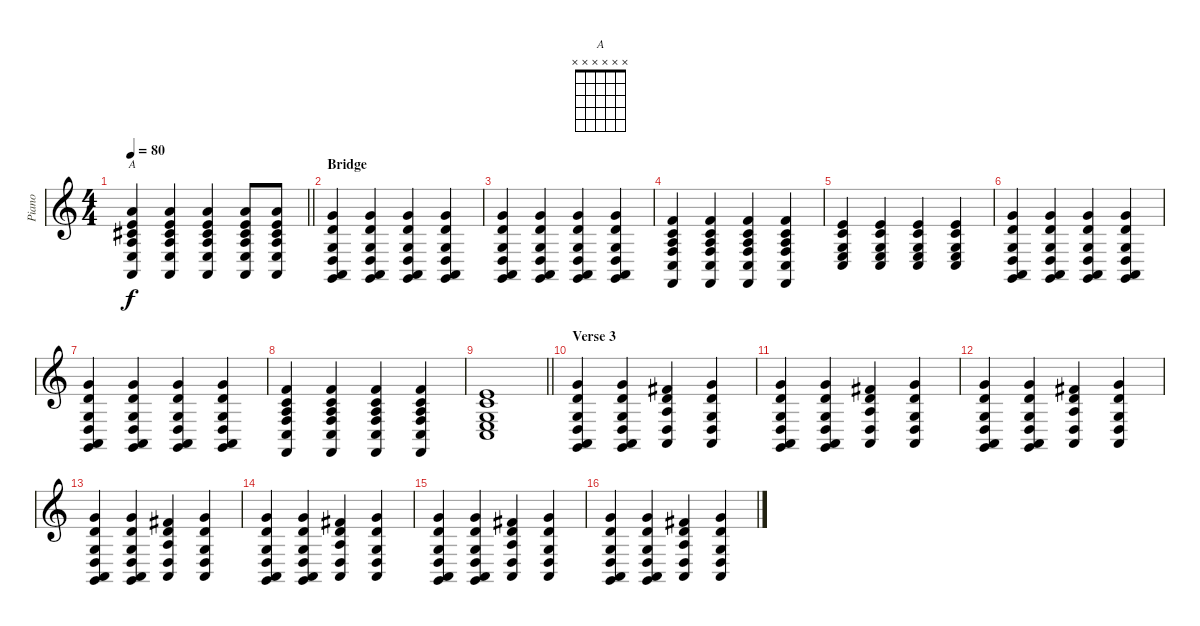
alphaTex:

\track ("Piano" "Piano") {instrument acousticgrandpiano}
\staff {score}
\tuning (E4 B3 G3 D3 A2 E2) {hide}
\chord ("A" x x x x x x)
\ts (4 4)
\tempo 80
\clef g2
\barLineRight lightlight
\ks c
(5.1 5.2 6.3 7.4 7.5 5.6).4{ch "A" dy f} (5.1 5.2 6.3 7.4 7.5 5.6).4 (5.1 5.2 6.3 7.4 7.5 5.6).4 (5.1 5.2 6.3 7.4 7.5 5.6).8 (5.1 5.2 6.3 7.4 7.5 5.6).8 |
\section ("" "Bridge")
(3.1 3.2 0.3 0.4 0.5 3.6).4 (3.1 3.2 0.3 0.4 0.5 3.6).4 (3.1 3.2 0.3 0.4 0.5 3.6).4 (3.1 3.2 0.3 0.4 0.5 3.6).4 |
(3.1 3.2 0.3 0.4 0.5 3.6).4 (3.1 3.2 0.3 0.4 0.5 3.6).4 (3.1 3.2 0.3 0.4 0.5 3.6).4 (3.1 3.2 0.3 0.4 0.5 3.6).4 |
(1.1 1.2 2.3 3.4 3.5 1.6).4 (1.1 1.2 2.3 3.4 3.5 1.6).4 (1.1 1.2 2.3 3.4 3.5 1.6).4 (1.1 1.2 2.3 3.4 3.5 1.6).4 |
(0.1 1.2 0.3 2.4 3.5).4 (0.1 1.2 0.3 2.4 3.5).4 (0.1 1.2 0.3 2.4 3.5).4 (0.1 1.2 0.3 2.4 3.5).4 |
(3.1 3.2 0.3 0.4 0.5 3.6).4 (3.1 3.2 0.3 0.4 0.5 3.6).4 (3.1 3.2 0.3 0.4 0.5 3.6).4 (3.1 3.2 0.3 0.4 0.5 3.6).4 |
(3.1 3.2 0.3 0.4 0.5 3.6).4 (3.1 3.2 0.3 0.4 0.5 3.6).4 (3.1 3.2 0.3 0.4 0.5 3.6).4 (3.1 3.2 0.3 0.4 0.5 3.6).4 |
(1.1 1.2 2.3 3.4 3.5 1.6).4 (1.1 1.2 2.3 3.4 3.5 1.6).4 (1.1 1.2 2.3 3.4 3.5 1.6).4 (1.1 1.2 2.3 3.4 3.5 1.6).4 |
\barLineRight lightlight
(0.1 1.2 0.3 2.4 3.5).1 |
\section ("" "Verse 3")
(3.1 3.2 0.3 0.4 0.5 3.6).4 (3.1 3.2 0.3 0.4 0.5 3.6).4 (2.1 3.2 2.3 0.4 0.5).4 (3.1 3.2 0.3 0.4 0.5).4 |
(3.1 3.2 0.3 0.4 0.5 3.6).4 (3.1 3.2 0.3 0.4 0.5 3.6).4 (2.1 3.2 2.3 0.4 0.5).4 (3.1 3.2 0.3 0.4 0.5).4 |
(3.1 3.2 0.3 0.4 0.5 3.6).4 (3.1 3.2 0.3 0.4 0.5 3.6).4 (2.1 3.2 2.3 0.4 0.5).4 (3.1 3.2 0.3 0.4 0.5).4 |
(3.1 3.2 0.3 0.4 0.5 3.6).4 (3.1 3.2 0.3 0.4 0.5 3.6).4 (2.1 3.2 2.3 0.4 0.5).4 (3.1 3.2 0.3 0.4 0.5).4 |
(3.1 3.2 0.3 0.4 0.5 3.6).4 (3.1 3.2 0.3 0.4 0.5 3.6).4 (2.1 3.2 2.3 0.4 0.5).4 (3.1 3.2 0.3 0.4 0.5).4 |
(3.1 3.2 0.3 0.4 0.5 3.6).4 (3.1 3.2 0.3 0.4 0.5 3.6).4 (2.1 3.2 2.3 0.4 0.5).4 (3.1 3.2 0.3 0.4 0.5).4 |
(3.1 3.2 0.3 0.4 0.5 3.6).4 (3.1 3.2 0.3 0.4 0.5 3.6).4 (2.1 3.2 2.3 0.4 0.5).4 (3.1 3.2 0.3 0.4 0.5).4
